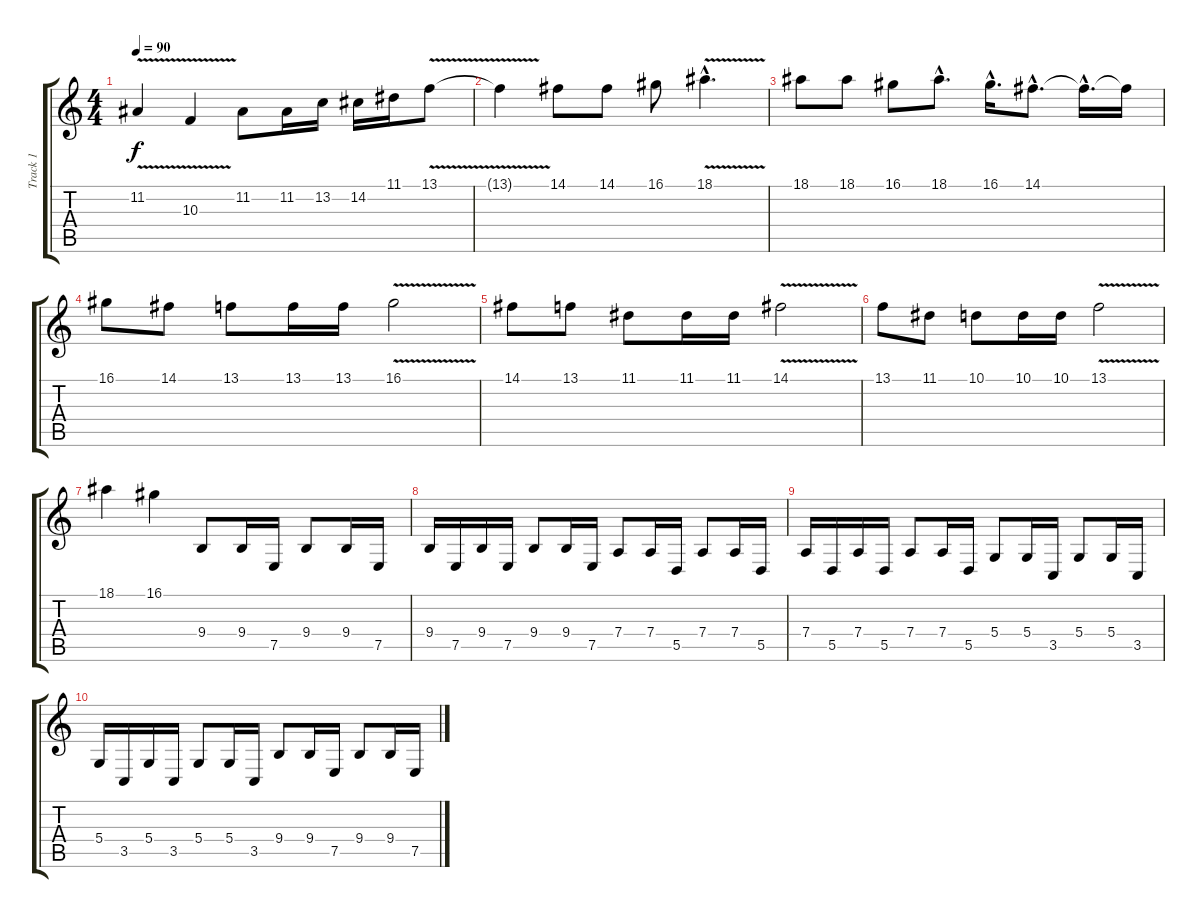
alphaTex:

\track ("Track 1" "Track 1") {instrument stringensemble1}
\staff {score tabs}
\tuning (E4 B3 G3 D3 A2 E2) {hide}
\ts (4 4)
\tempo 90
\clef g2
\ks c
11.2{v}.4{dy f instrument stringensemble1} 10.3{v}.4 11.2.8 11.2.16 13.2.16 14.2.16 11.1.16 13.1{v}.8 |
13.1{t}.4 14.1.8 14.1.8 16.1.8 18.1{v hac}.4{d} |
18.1.8 18.1.8 16.1.8 18.1{hac}.8{d} 16.1{hac}.16{d} 14.1{hac}.8{d} 14.1{hac t}.16{d} 14.1{t}.16 |
16.1.8 14.1.8 13.1.8 13.1.16 13.1.16 16.1{v}.2 |
14.1.8 13.1.8 11.1.8 11.1.16 11.1.16 14.1{v}.2 |
13.1.8 11.1.8 10.1.8 10.1.16 10.1.16 13.1{v}.2 |
18.1.4 16.1.4 9.4.8 9.4.16 7.5.16 9.4.8 9.4.16 7.5.16 |
9.4.16 7.5.16 9.4.16 7.5.16 9.4.8 9.4.16 7.5.16 7.4.8 7.4.16 5.5.16 7.4.8 7.4.16 5.5.16 |
7.4.16 5.5.16 7.4.16 5.5.16 7.4.8 7.4.16 5.5.16 5.4.8 5.4.16 3.5.16 5.4.8 5.4.16 3.5.16 |
5.4.16 3.5.16 5.4.16 3.5.16 5.4.8 5.4.16 3.5.16 9.4.8 9.4.16 7.5.16 9.4.8 9.4.16 7.5.16
